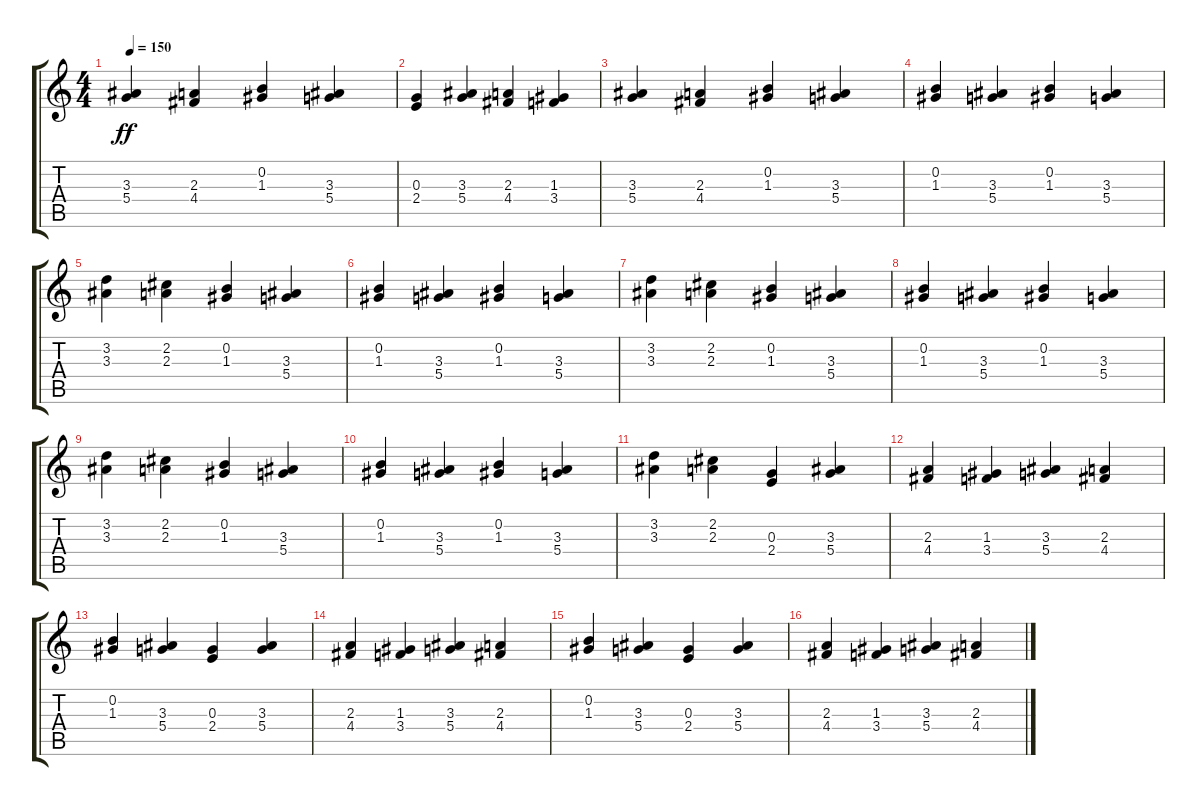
\track "" {instrument distortionguitar}
\staff {score tabs}
\tuning (E4 B3 G3 D3 A2 E2) {hide}
\ts (4 4)
\tempo 150
\clef g2
\ks c
(3.3 5.4).4{dy ff} (2.3 4.4).4 (0.2 1.3).4 (3.3 5.4).4 |
(0.3 2.4).4 (3.3 5.4).4 (2.3 4.4).4 (1.3 3.4).4 |
(3.3 5.4).4 (2.3 4.4).4 (0.2 1.3).4 (3.3 5.4).4 |
(0.2 1.3).4 (3.3 5.4).4 (0.2 1.3).4 (3.3 5.4).4 |
(3.2 3.3).4 (2.2 2.3).4 (0.2 1.3).4 (3.3 5.4).4 |
(0.2 1.3).4 (3.3 5.4).4 (0.2 1.3).4 (3.3 5.4).4 |
(3.2 3.3).4 (2.2 2.3).4 (0.2 1.3).4 (3.3 5.4).4 |
(0.2 1.3).4 (3.3 5.4).4 (0.2 1.3).4 (3.3 5.4).4 |
(3.2 3.3).4 (2.2 2.3).4 (0.2 1.3).4 (3.3 5.4).4 |
(0.2 1.3).4 (3.3 5.4).4 (0.2 1.3).4 (3.3 5.4).4 |
(3.2 3.3).4 (2.2 2.3).4 (0.3 2.4).4 (3.3 5.4).4 |
(2.3 4.4).4 (1.3 3.4).4 (3.3 5.4).4 (2.3 4.4).4 |
(0.2 1.3).4 (3.3 5.4).4 (0.3 2.4).4 (3.3 5.4).4 |
(2.3 4.4).4 (1.3 3.4).4 (3.3 5.4).4 (2.3 4.4).4 |
(0.2 1.3).4 (3.3 5.4).4 (0.3 2.4).4 (3.3 5.4).4 |
(2.3 4.4).4 (1.3 3.4).4 (3.3 5.4).4 (2.3 4.4).4
